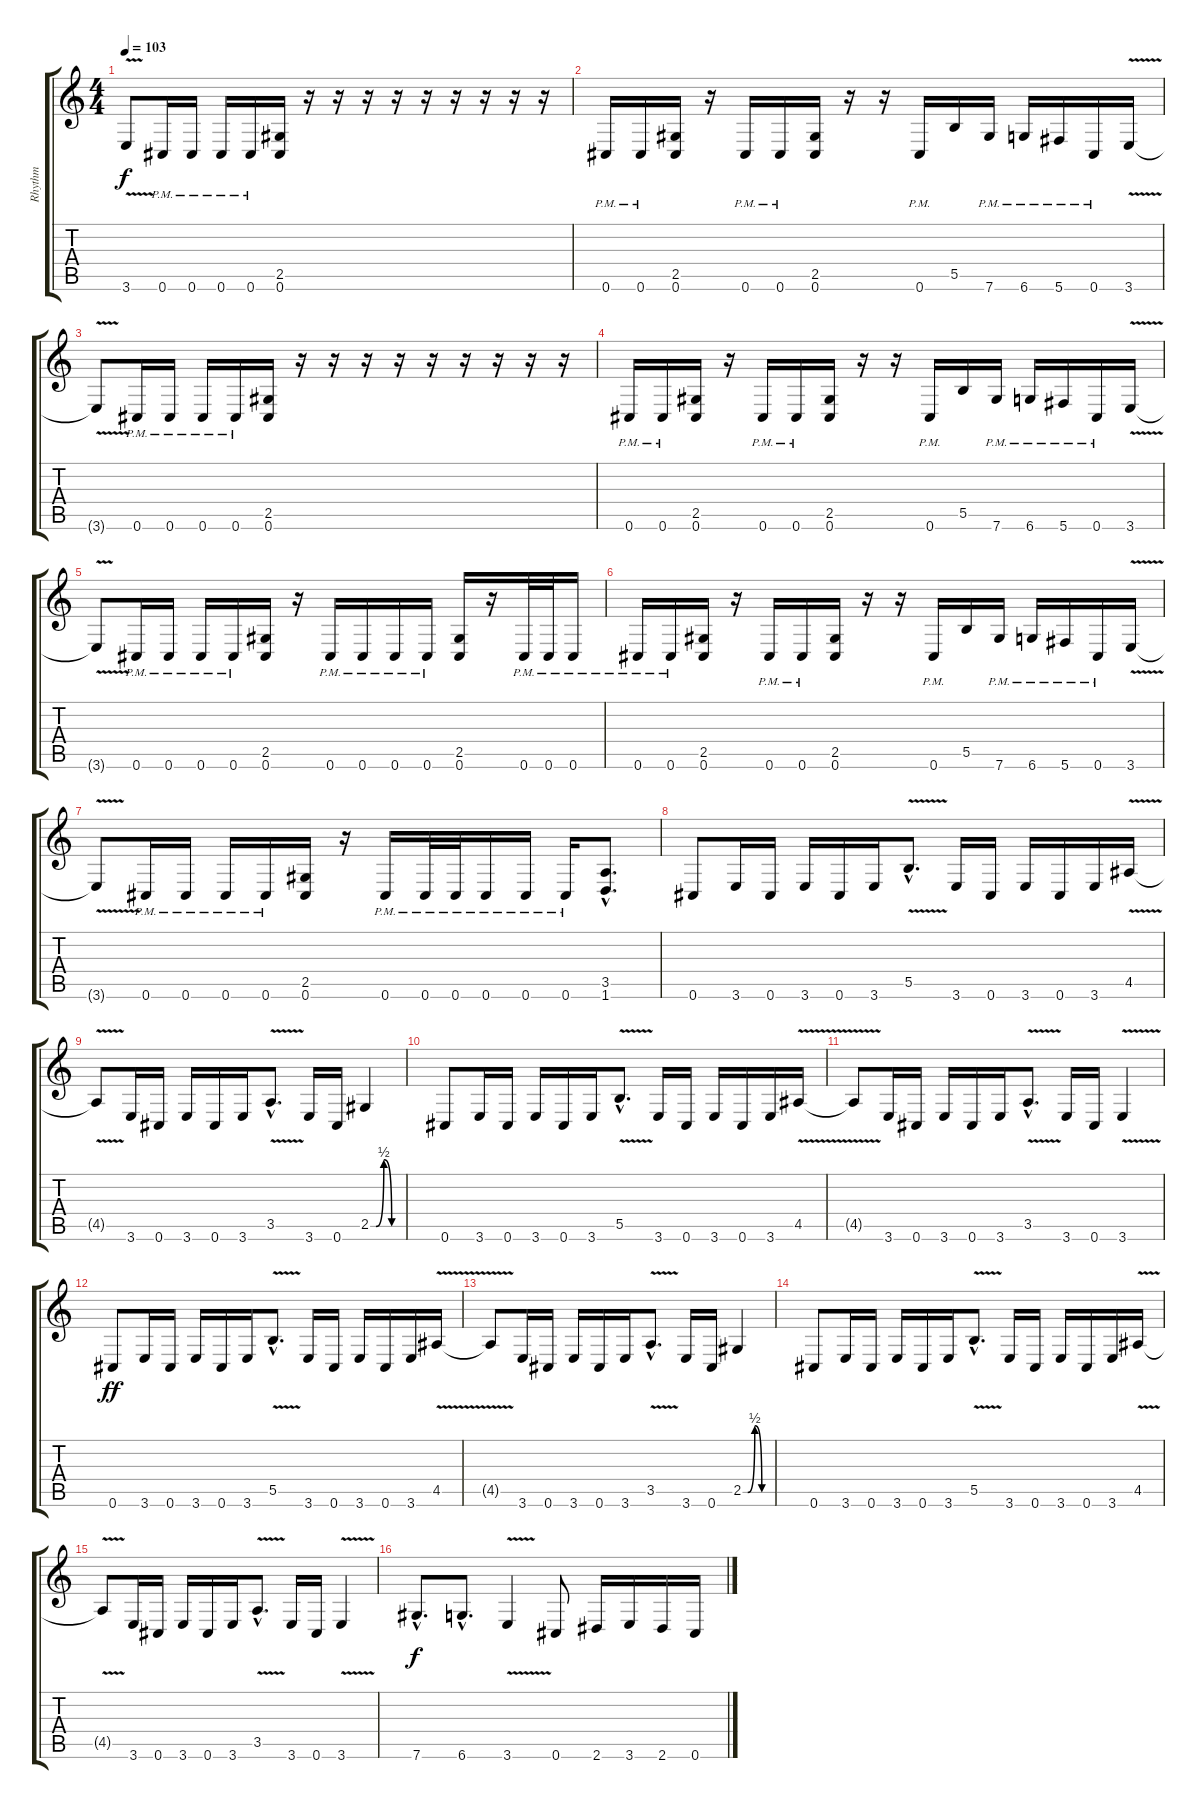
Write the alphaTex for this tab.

\track ("Rhythm" "Rhythm") {instrument distortionguitar}
\staff {score tabs}
\tuning (Db4 Ab3 E3 B2 Gb2 Db2) {hide}
\ts (4 4)
\tempo 103
\clef g2
\ks c
3.6{v t}.8{dy f} 0.6{pm}.16 0.6{pm}.16 0.6{pm}.16 0.6{pm}.16 (2.5 0.6).16 r.16 r.16 r.16 r.16 r.16 r.16 r.16 r.16 r.16 |
0.6{pm}.16 0.6{pm}.16 (2.5 0.6).16 r.16 0.6{pm}.16 0.6{pm}.16 (2.5 0.6).16 r.16 r.16 0.6{pm}.16 5.5.16 7.6{pm}.16 6.6{pm}.16 5.6{pm}.16 0.6{pm}.16 3.6{v}.16 |
3.6{t}.8 0.6{pm}.16 0.6{pm}.16 0.6{pm}.16 0.6{pm}.16 (2.5 0.6).16 r.16 r.16 r.16 r.16 r.16 r.16 r.16 r.16 r.16 |
0.6{pm}.16 0.6{pm}.16 (2.5 0.6).16 r.16 0.6{pm}.16 0.6{pm}.16 (2.5 0.6).16 r.16 r.16 0.6{pm}.16 5.5.16 7.6{pm}.16 6.6{pm}.16 5.6{pm}.16 0.6{pm}.16 3.6{v}.16 |
3.6{t}.8 0.6{pm}.16 0.6{pm}.16 0.6{pm}.16 0.6{pm}.16 (2.5 0.6).16 r.16 0.6{pm}.16 0.6{pm}.16 0.6{pm}.16 0.6{pm}.16 (2.5 0.6).16 r.16 0.6{pm}.32 0.6{pm}.32 0.6{pm}.16 |
0.6{pm}.16 0.6{pm}.16 (2.5 0.6).16 r.16 0.6{pm}.16 0.6{pm}.16 (2.5 0.6).16 r.16 r.16 0.6{pm}.16 5.5.16 7.6{pm}.16 6.6{pm}.16 5.6{pm}.16 0.6{pm}.16 3.6{v}.16 |
3.6{t}.8 0.6{pm}.16 0.6{pm}.16 0.6{pm}.16 0.6{pm}.16 (2.5 0.6).16 r.16 0.6{pm}.16 0.6{pm}.32 0.6{pm}.32 0.6{pm}.16 0.6{pm}.16 0.6{pm}.16 (3.5{hac} 1.6{hac}).8{d} |
0.6.8 3.6.16 0.6.16 3.6.16 0.6.16 3.6.16 5.5{v hac}.8{d} 3.6.16 0.6.16 3.6.16 0.6.16 3.6.16 4.5{v}.16 |
4.5{v t}.8 3.6.16 0.6.16 3.6.16 0.6.16 3.6.16 3.5{v hac}.8{d} 3.6.16 0.6.16 2.5{be (custom 0 0 10 0 25 2 40 0 60 0)}.4 |
0.6.8 3.6.16 0.6.16 3.6.16 0.6.16 3.6.16 5.5{v hac}.8{d} 3.6.16 0.6.16 3.6.16 0.6.16 3.6.16 4.5{v}.16 |
4.5{v t}.8 3.6.16 0.6.16 3.6.16 0.6.16 3.6.16 3.5{v hac}.8{d} 3.6.16 0.6.16 3.6{v}.4 |
0.6.8{dy ff} 3.6.16 0.6.16 3.6.16 0.6.16 3.6.16 5.5{v hac}.8{d} 3.6.16 0.6.16 3.6.16 0.6.16 3.6.16 4.5{v}.16 |
4.5{v t}.8 3.6.16 0.6.16 3.6.16 0.6.16 3.6.16 3.5{v hac}.8{d} 3.6.16 0.6.16 2.5{be (custom 0 0 10 0 25 2 40 0 60 0)}.4 |
0.6.8 3.6.16 0.6.16 3.6.16 0.6.16 3.6.16 5.5{v hac}.8{d} 3.6.16 0.6.16 3.6.16 0.6.16 3.6.16 4.5{v}.16 |
4.5{v t}.8 3.6.16 0.6.16 3.6.16 0.6.16 3.6.16 3.5{v hac}.8{d} 3.6.16 0.6.16 3.6{v}.4 |
7.6{hac}.8{d dy f} 6.6{hac}.8{d} 3.6{v}.4 0.6.8 2.6.16 3.6.16 2.6.16 0.6.16
